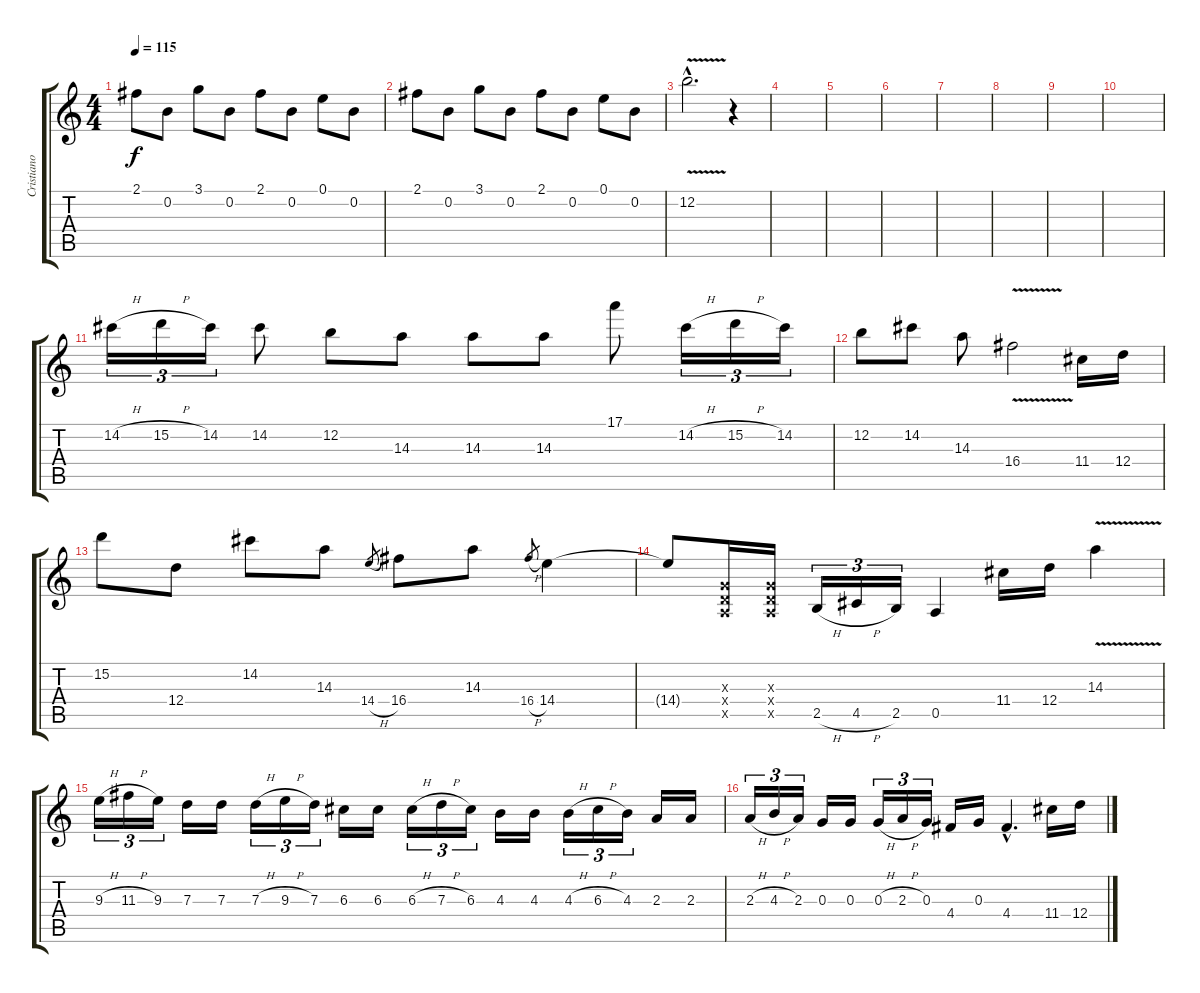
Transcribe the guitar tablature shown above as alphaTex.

\track ("Cristiano Migliore" "Cristiano ") {instrument acousticguitarnylon}
\staff {score tabs}
\tuning (E4 B3 G3 D3 A2 E2) {hide}
\ts (4 4)
\tempo 115
\clef g2
\ks c
2.1.8{dy f volume 12 instrument overdrivenguitar} 0.2.8 3.1.8 0.2.8 2.1.8 0.2.8 0.1.8 0.2.8 |
2.1.8 0.2.8 3.1.8 0.2.8 2.1.8 0.2.8 0.1.8 0.2.8 |
12.2{v hac}.2{d} r.4 |
|
|
|
|
|
|
|
14.2{h}.16{tu (3 2) volume 14 instrument overdrivenguitar} 15.2{h}.16{tu (3 2)} 14.2.16{tu (3 2)} 14.2.8 12.2.8 14.3.8 14.3.8 14.3.8 17.1.8 14.2{h}.16{tu (3 2)} 15.2{h}.16{tu (3 2)} 14.2.16{tu (3 2)} |
12.2.8 14.2.8 14.3.8 16.4{v}.2 11.4.16 12.4.16 |
15.2.8 12.4.8 14.2.8 14.3.8 14.4{h}.8{gr} 16.4.8 14.3.8 16.4{h}.8{gr} 14.4.4 |
14.4{t}.8 (0.3{x} 0.4{x} 0.5{x}).16 (0.3{x} 0.4{x} 0.5{x}).16 2.5{h}.16{tu (3 2)} 4.5{h}.16{tu (3 2)} 2.5.16{tu (3 2)} 0.5.4 11.4.16 12.4.16 14.3{v}.4 |
9.3{h}.16{tu (3 2) volume 14 instrument overdrivenguitar} 11.3{h}.16{tu (3 2)} 9.3.16{tu (3 2)} 7.3.16 7.3.16 7.3{h}.16{tu (3 2)} 9.3{h}.16{tu (3 2)} 7.3.16{tu (3 2)} 6.3.16 6.3.16 6.3{h}.16{tu (3 2)} 7.3{h}.16{tu (3 2)} 6.3.16{tu (3 2)} 4.3.16 4.3.16 4.3{h}.16{tu (3 2)} 6.3{h}.16{tu (3 2)} 4.3.16{tu (3 2)} 2.3.16 2.3.16 |
2.3{h}.16{tu (3 2)} 4.3{h}.16{tu (3 2)} 2.3.16{tu (3 2)} 0.3.16 0.3.16 0.3{h}.16{tu (3 2)} 2.3{h}.16{tu (3 2)} 0.3.16{tu (3 2)} 4.4.16 0.3.16 4.4{hac}.4{d} 11.4.16 12.4.16
